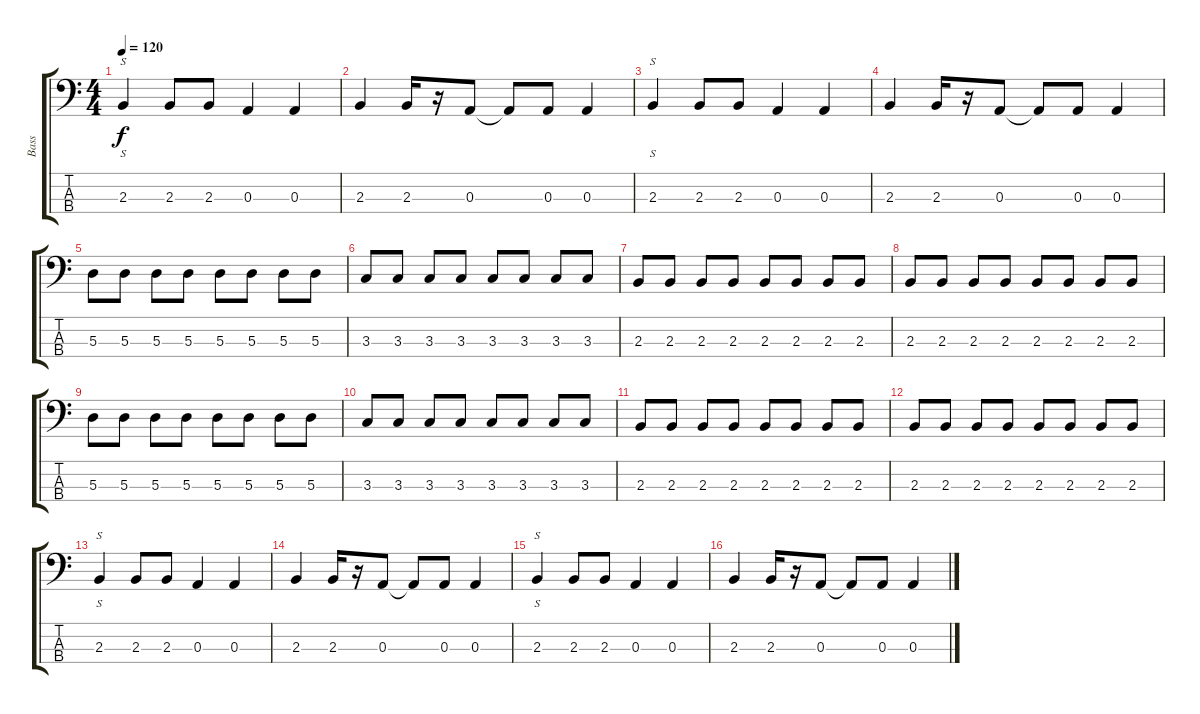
\track ("Bass" "Bass") {instrument fretlessbass}
\staff {score tabs}
\tuning (G2 D2 A1 E1) {hide}
\ts (4 4)
\tempo 120
\clef f4
\ks c
2.3.4{s dy f} 2.3.8 2.3.8 0.3.4 0.3.4 |
2.3.4 2.3.16 r.16 0.3.8 0.3{t}.8 0.3.8 0.3.4 |
2.3.4{s} 2.3.8 2.3.8 0.3.4 0.3.4 |
2.3.4 2.3.16 r.16 0.3.8 0.3{t}.8 0.3.8 0.3.4 |
5.3.8 5.3.8 5.3.8 5.3.8 5.3.8 5.3.8 5.3.8 5.3.8 |
3.3.8 3.3.8 3.3.8 3.3.8 3.3.8 3.3.8 3.3.8 3.3.8 |
2.3.8 2.3.8 2.3.8 2.3.8 2.3.8 2.3.8 2.3.8 2.3.8 |
2.3.8 2.3.8 2.3.8 2.3.8 2.3.8 2.3.8 2.3.8 2.3.8 |
5.3.8 5.3.8 5.3.8 5.3.8 5.3.8 5.3.8 5.3.8 5.3.8 |
3.3.8 3.3.8 3.3.8 3.3.8 3.3.8 3.3.8 3.3.8 3.3.8 |
2.3.8 2.3.8 2.3.8 2.3.8 2.3.8 2.3.8 2.3.8 2.3.8 |
2.3.8 2.3.8 2.3.8 2.3.8 2.3.8 2.3.8 2.3.8 2.3.8 |
2.3.4{s} 2.3.8 2.3.8 0.3.4 0.3.4 |
2.3.4 2.3.16 r.16 0.3.8 0.3{t}.8 0.3.8 0.3.4 |
2.3.4{s} 2.3.8 2.3.8 0.3.4 0.3.4 |
2.3.4 2.3.16 r.16 0.3.8 0.3{t}.8 0.3.8 0.3.4
